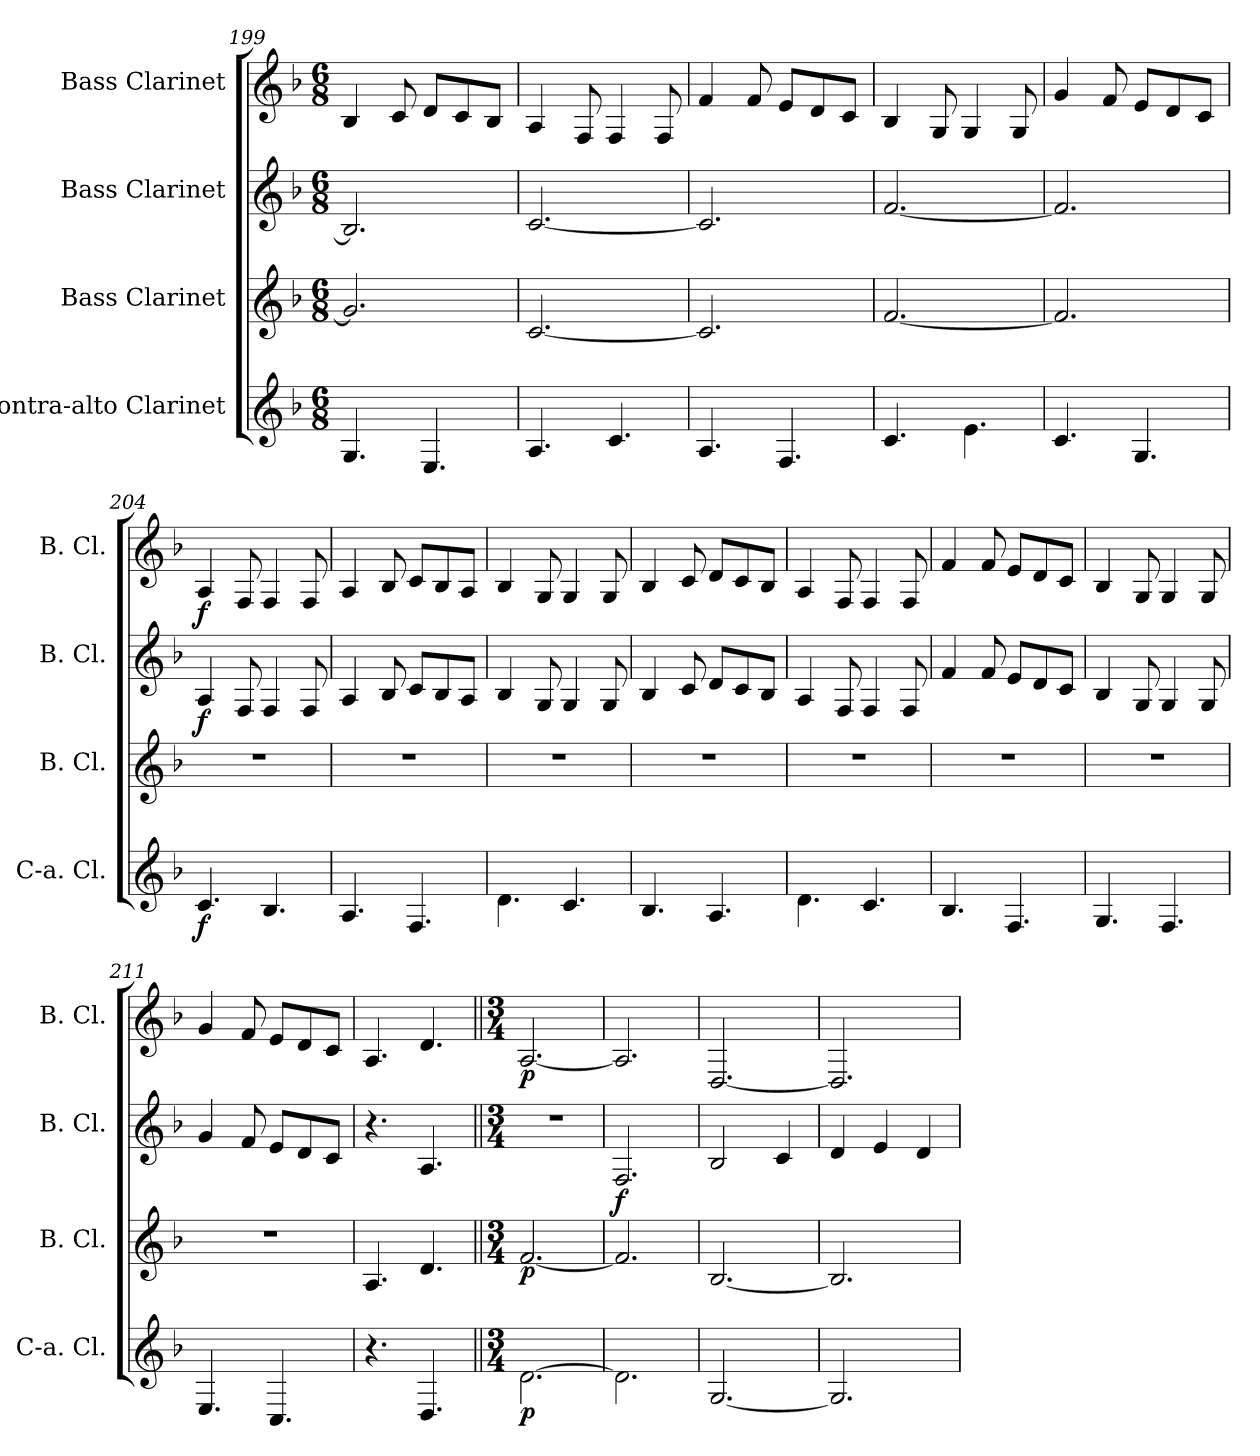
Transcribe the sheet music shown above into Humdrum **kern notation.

**kern	**dynam	**kern	**dynam	**kern	**dynam	**kern	**dynam
*part4	*part4	*part3	*part3	*part2	*part2	*part1	*part1
*staff4	*staff4	*staff3	*staff3	*staff2	*staff2	*staff1	*staff1
*I"Contra-alto Clarinet	*	*I"Bass Clarinet	*	*I"Bass Clarinet	*	*I"Bass Clarinet	*
*I'C-a. Cl.	*	*I'B. Cl.	*	*I'B. Cl.	*	*I'B. Cl.	*
*clefG2	*	*clefG2	*	*clefG2	*	*clefG2	*
*ITrd12c21	*	*ITrd8c14	*	*ITrd8c14	*	*ITrd8c14	*
*k[b-]	*	*k[b-]	*	*k[b-]	*	*k[b-]	*
*M6/8	*	*M6/8	*	*M6/8	*	*M6/8	*
=199	=199	=199	=199	=199	=199	=199	=199
4.GG/	.	2.G/]	.	2.BB-/]	.	4BB-/	.
.	.	.	.	.	.	8C/	.
4.EE/	.	.	.	.	.	8D/L	.
.	.	.	.	.	.	8C/	.
.	.	.	.	.	.	8BB-/J	.
=200	=200	=200	=200	=200	=200	=200	=200
4.AA/	.	[2.C/	.	[2.C/	.	4AA/	.
.	.	.	.	.	.	8FF/	.
4.C/	.	.	.	.	.	4FF/	.
.	.	.	.	.	.	8FF/	.
=201	=201	=201	=201	=201	=201	=201	=201
4.AA/	.	2.C/]	.	2.C/]	.	4F/	.
.	.	.	.	.	.	8F/	.
4.FF/	.	.	.	.	.	8E/L	.
.	.	.	.	.	.	8D/	.
.	.	.	.	.	.	8C/J	.
!!LO:LB:g=z
=202	=202	=202	=202	=202	=202	=202	=202
4.C/	.	[2.F/	.	[2.F/	.	4BB-/	.
.	.	.	.	.	.	8GG/	.
4.E\	.	.	.	.	.	4GG/	.
.	.	.	.	.	.	8GG/	.
=203	=203	=203	=203	=203	=203	=203	=203
4.C/	.	2.F/]	.	2.F/]	.	4G/	.
.	.	.	.	.	.	8F/	.
4.GG/	.	.	.	.	.	8E/L	.
.	.	.	.	.	.	8D/	.
.	.	.	.	.	.	8C/J	.
=204	=204	=204	=204	=204	=204	=204	=204
!	!LO:DY:b	!	!	!	!LO:DY:b	!	!LO:DY:b
4.C/	f	2.r	.	4AA/	f	4AA/	f
.	.	.	.	8FF/	.	8FF/	.
4.BB-/	.	.	.	4FF/	.	4FF/	.
.	.	.	.	8FF/	.	8FF/	.
=205	=205	=205	=205	=205	=205	=205	=205
4.AA/	.	2.r	.	4AA/	.	4AA/	.
.	.	.	.	8BB-/	.	8BB-/	.
4.FF/	.	.	.	8C/L	.	8C/L	.
.	.	.	.	8BB-/	.	8BB-/	.
.	.	.	.	8AA/J	.	8AA/J	.
=206	=206	=206	=206	=206	=206	=206	=206
4.D\	.	2.r	.	4BB-/	.	4BB-/	.
.	.	.	.	8GG/	.	8GG/	.
4.C/	.	.	.	4GG/	.	4GG/	.
.	.	.	.	8GG/	.	8GG/	.
=207	=207	=207	=207	=207	=207	=207	=207
4.BB-/	.	2.r	.	4BB-/	.	4BB-/	.
.	.	.	.	8C/	.	8C/	.
4.AA/	.	.	.	8D/L	.	8D/L	.
.	.	.	.	8C/	.	8C/	.
.	.	.	.	8BB-/J	.	8BB-/J	.
!!LO:LB:g=z
=208	=208	=208	=208	=208	=208	=208	=208
4.D\	.	2.r	.	4AA/	.	4AA/	.
.	.	.	.	8FF/	.	8FF/	.
4.C/	.	.	.	4FF/	.	4FF/	.
.	.	.	.	8FF/	.	8FF/	.
=209	=209	=209	=209	=209	=209	=209	=209
4.BB-/	.	2.r	.	4F/	.	4F/	.
.	.	.	.	8F/	.	8F/	.
4.FF/	.	.	.	8E/L	.	8E/L	.
.	.	.	.	8D/	.	8D/	.
.	.	.	.	8C/J	.	8C/J	.
=210	=210	=210	=210	=210	=210	=210	=210
4.GG/	.	2.r	.	4BB-/	.	4BB-/	.
.	.	.	.	8GG/	.	8GG/	.
4.FF/	.	.	.	4GG/	.	4GG/	.
.	.	.	.	8GG/	.	8GG/	.
=211	=211	=211	=211	=211	=211	=211	=211
4.EE/	.	2.r	.	4G/	.	4G/	.
.	.	.	.	8F/	.	8F/	.
4.CC/	.	.	.	8E/L	.	8E/L	.
.	.	.	.	8D/	.	8D/	.
.	.	.	.	8C/J	.	8C/J	.
=212	=212	=212	=212	=212	=212	=212	=212
4.r	.	4.AA/	.	4.r	.	4.AA/	.
4.DD/	.	4.D/	.	4.AA/	.	4.D/	.
=213||	=213||	=213||	=213||	=213||	=213||	=213||	=213||
*M3/4	*	*M3/4	*	*M3/4	*	*M3/4	*
!	!LO:DY:b	!	!LO:DY:b	!	!	!	!LO:DY:b
[2.D\	p	[2.F/	p	2.r	.	[2.AA/	p
=214	=214	=214	=214	=214	=214	=214	=214
!	!	!	!	!	!LO:DY:b	!	!
2.D\]	.	2.F/]	.	2.FF/	f	2.AA/]	.
=215	=215	=215	=215	=215	=215	=215	=215
[2.GG/	.	[2.BB-/	.	2BB-/	.	[2.DD/	.
.	.	.	.	4C/	.	.	.
!!LO:LB:g=z
=216	=216	=216	=216	=216	=216	=216	=216
2.GG/]	.	2.BB-/]	.	4D/	.	2.DD/]	.
.	.	.	.	4E/	.	.	.
.	.	.	.	4D/	.	.	.
=	=	=	=	=	=	=	=
*-	*-	*-	*-	*-	*-	*-	*-
